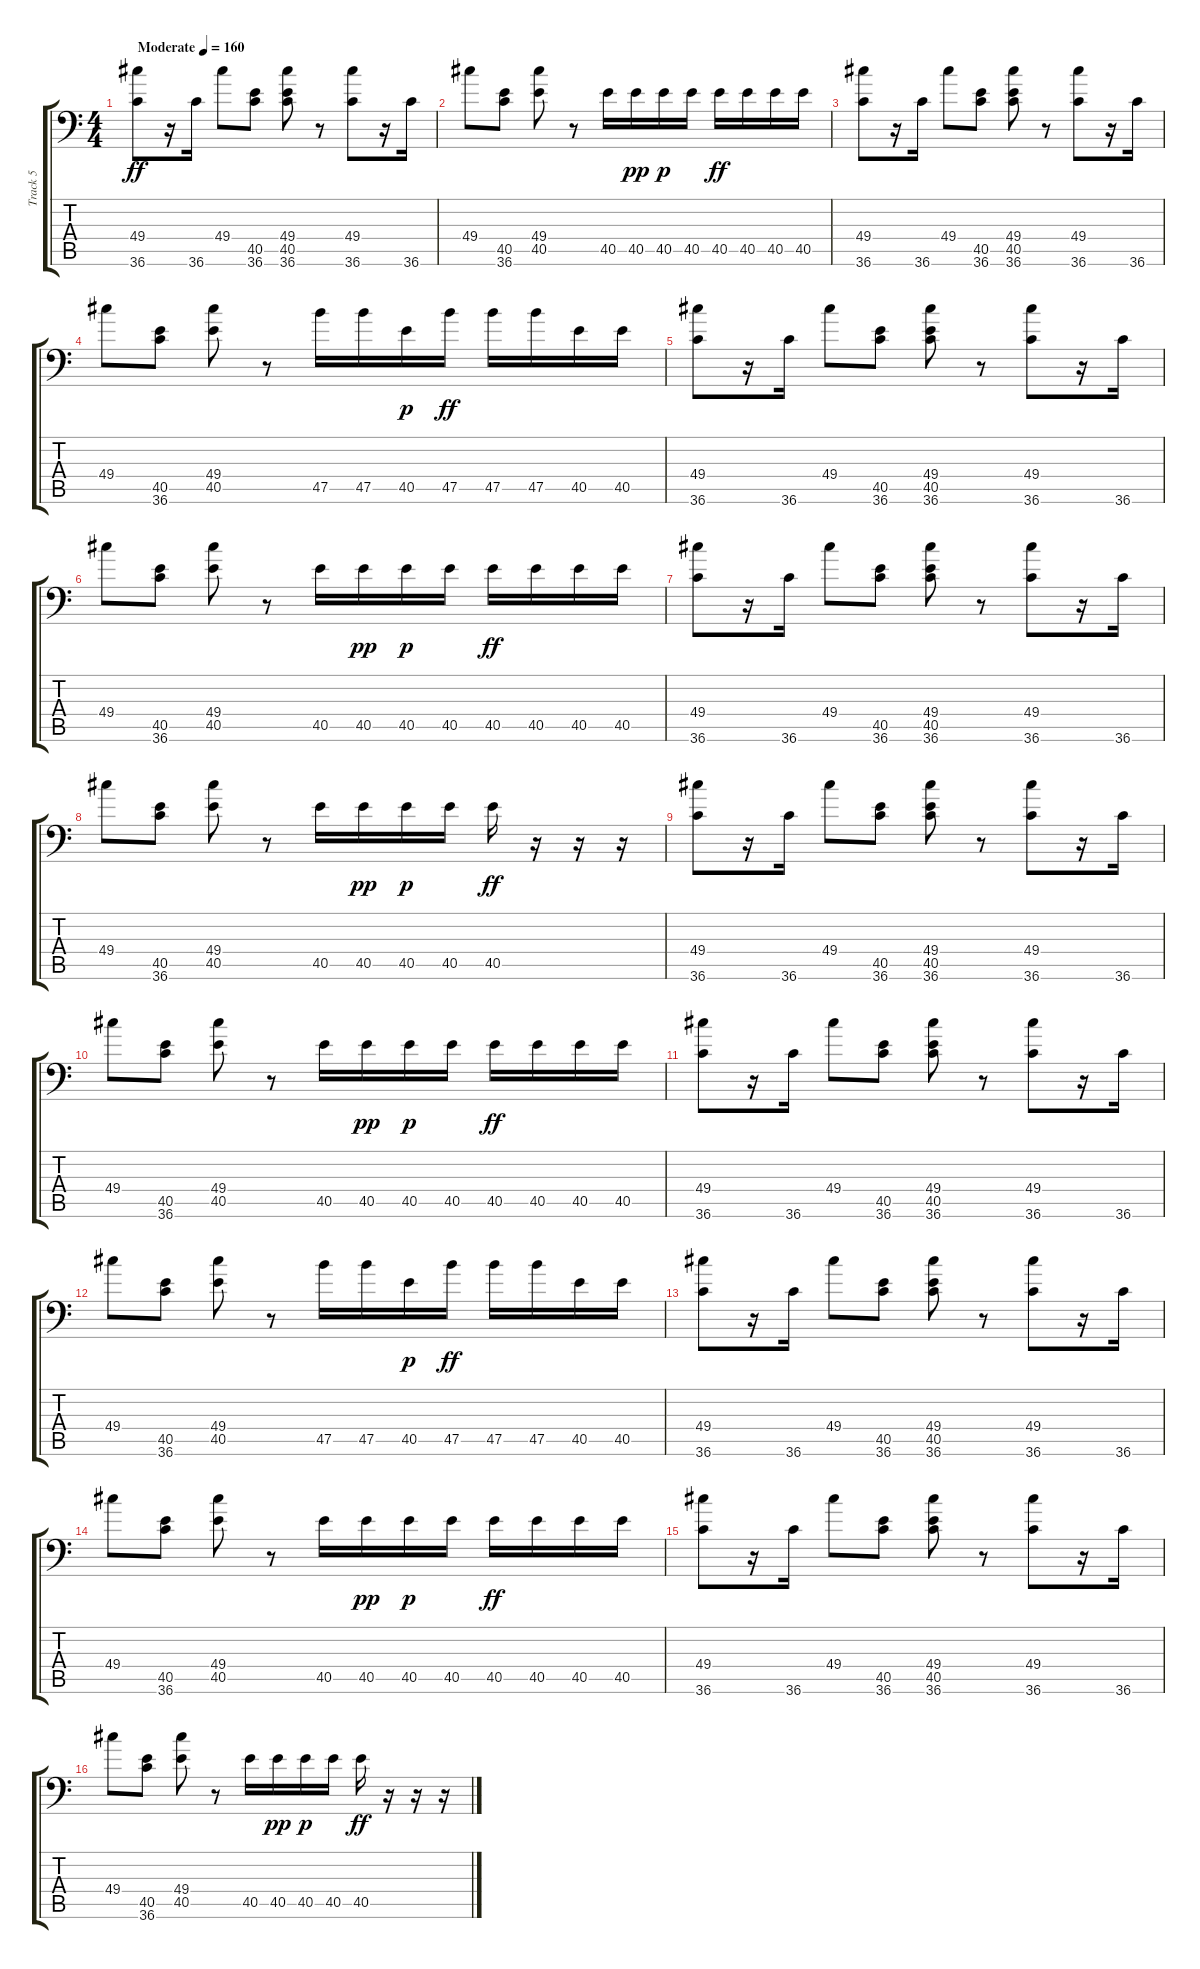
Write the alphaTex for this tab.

\track ("Track 5" "Track 5") {instrument acousticgrandpiano}
\staff {score tabs}
\tuning (C-1 C-1 C-1 C-1 C-1 C-1) {hide}
\ts (4 4)
\tempo (160 "Moderate")
\clef f4
\ks c
(49.4 36.6).8{dy ff instrument acousticgrandpiano} r.16 36.6.16 49.4.8 (40.5 36.6).8 (49.4 40.5 36.6).8 r.8 (49.4 36.6).8 r.16 36.6.16 |
49.4.8 (40.5 36.6).8 (49.4 40.5).8 r.8 40.5.16 40.5.16{dy pp} 40.5.16{dy p} 40.5.16 40.5.16{dy ff} 40.5.16 40.5.16 40.5.16 |
(49.4 36.6).8 r.16 36.6.16 49.4.8 (40.5 36.6).8 (49.4 40.5 36.6).8 r.8 (49.4 36.6).8 r.16 36.6.16 |
49.4.8 (40.5 36.6).8 (49.4 40.5).8 r.8 47.5.16 47.5.16 40.5.16{dy p} 47.5.16{dy ff} 47.5.16 47.5.16 40.5.16 40.5.16 |
(49.4 36.6).8 r.16 36.6.16 49.4.8 (40.5 36.6).8 (49.4 40.5 36.6).8 r.8 (49.4 36.6).8 r.16 36.6.16 |
49.4.8 (40.5 36.6).8 (49.4 40.5).8 r.8 40.5.16 40.5.16{dy pp} 40.5.16{dy p} 40.5.16 40.5.16{dy ff} 40.5.16 40.5.16 40.5.16 |
(49.4 36.6).8 r.16 36.6.16 49.4.8 (40.5 36.6).8 (49.4 40.5 36.6).8 r.8 (49.4 36.6).8 r.16 36.6.16 |
49.4.8 (40.5 36.6).8 (49.4 40.5).8 r.8 40.5.16 40.5.16{dy pp} 40.5.16{dy p} 40.5.16 40.5.16{dy ff} r.16 r.16 r.16 |
(49.4 36.6).8 r.16 36.6.16 49.4.8 (40.5 36.6).8 (49.4 40.5 36.6).8 r.8 (49.4 36.6).8 r.16 36.6.16 |
49.4.8 (40.5 36.6).8 (49.4 40.5).8 r.8 40.5.16 40.5.16{dy pp} 40.5.16{dy p} 40.5.16 40.5.16{dy ff} 40.5.16 40.5.16 40.5.16 |
(49.4 36.6).8 r.16 36.6.16 49.4.8 (40.5 36.6).8 (49.4 40.5 36.6).8 r.8 (49.4 36.6).8 r.16 36.6.16 |
49.4.8 (40.5 36.6).8 (49.4 40.5).8 r.8 47.5.16 47.5.16 40.5.16{dy p} 47.5.16{dy ff} 47.5.16 47.5.16 40.5.16 40.5.16 |
(49.4 36.6).8 r.16 36.6.16 49.4.8 (40.5 36.6).8 (49.4 40.5 36.6).8 r.8 (49.4 36.6).8 r.16 36.6.16 |
49.4.8 (40.5 36.6).8 (49.4 40.5).8 r.8 40.5.16 40.5.16{dy pp} 40.5.16{dy p} 40.5.16 40.5.16{dy ff} 40.5.16 40.5.16 40.5.16 |
(49.4 36.6).8 r.16 36.6.16 49.4.8 (40.5 36.6).8 (49.4 40.5 36.6).8 r.8 (49.4 36.6).8 r.16 36.6.16 |
49.4.8 (40.5 36.6).8 (49.4 40.5).8 r.8 40.5.16 40.5.16{dy pp} 40.5.16{dy p} 40.5.16 40.5.16{dy ff} r.16 r.16 r.16
